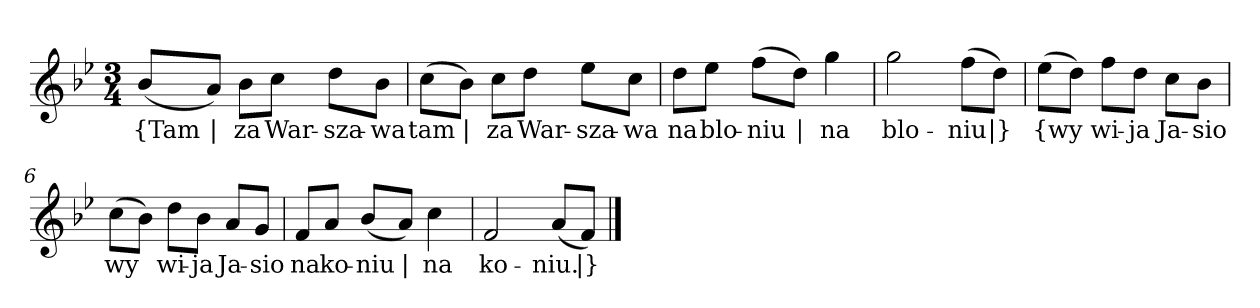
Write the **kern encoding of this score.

**kern	**text
*part1	*part1
*staff1	*staff1
*clefG2	*
*k[b-e-]	*
*B-:	*
*M3/4	*
=	=
(8b-/L	{Tam
8a/J)	|
8b-\L	za
8cc\J	War-
8dd\L	-sza-
8b-\J	-wa
=2	=2
(8cc\L	tam
8b-\J)	|
8cc\L	za
8dd\J	War-
8ee-\L	-sza-
8cc\J	-wa
=3	=3
8dd\L	na
8ee-\J	blo-
(8ff\L	-niu
8dd\J)	|
4gg	na
=4	=4
2gg	blo-
(8ff\L	-niu
8dd\J)	|}
=5y	=5y
(8ee-\L	{wy
8dd\J)	--
8ff\L	-wi-
8dd\J	-ja
8cc\L	Ja-
8b-\J	-sio
=6	=6
(8cc\L	wy
8b-\J)	--
8dd\L	-wi-
8b-\J	-ja
8a/L	Ja-
8g/J	-sio
=7	=7
8f/L	na
8a/J	ko-
(8b-/L	-niu
8a/J)	|
4cc	na
=8	=8
2f	ko-
(8a/L	-niu.
8f/J)	|}
==	==
*-	*-
